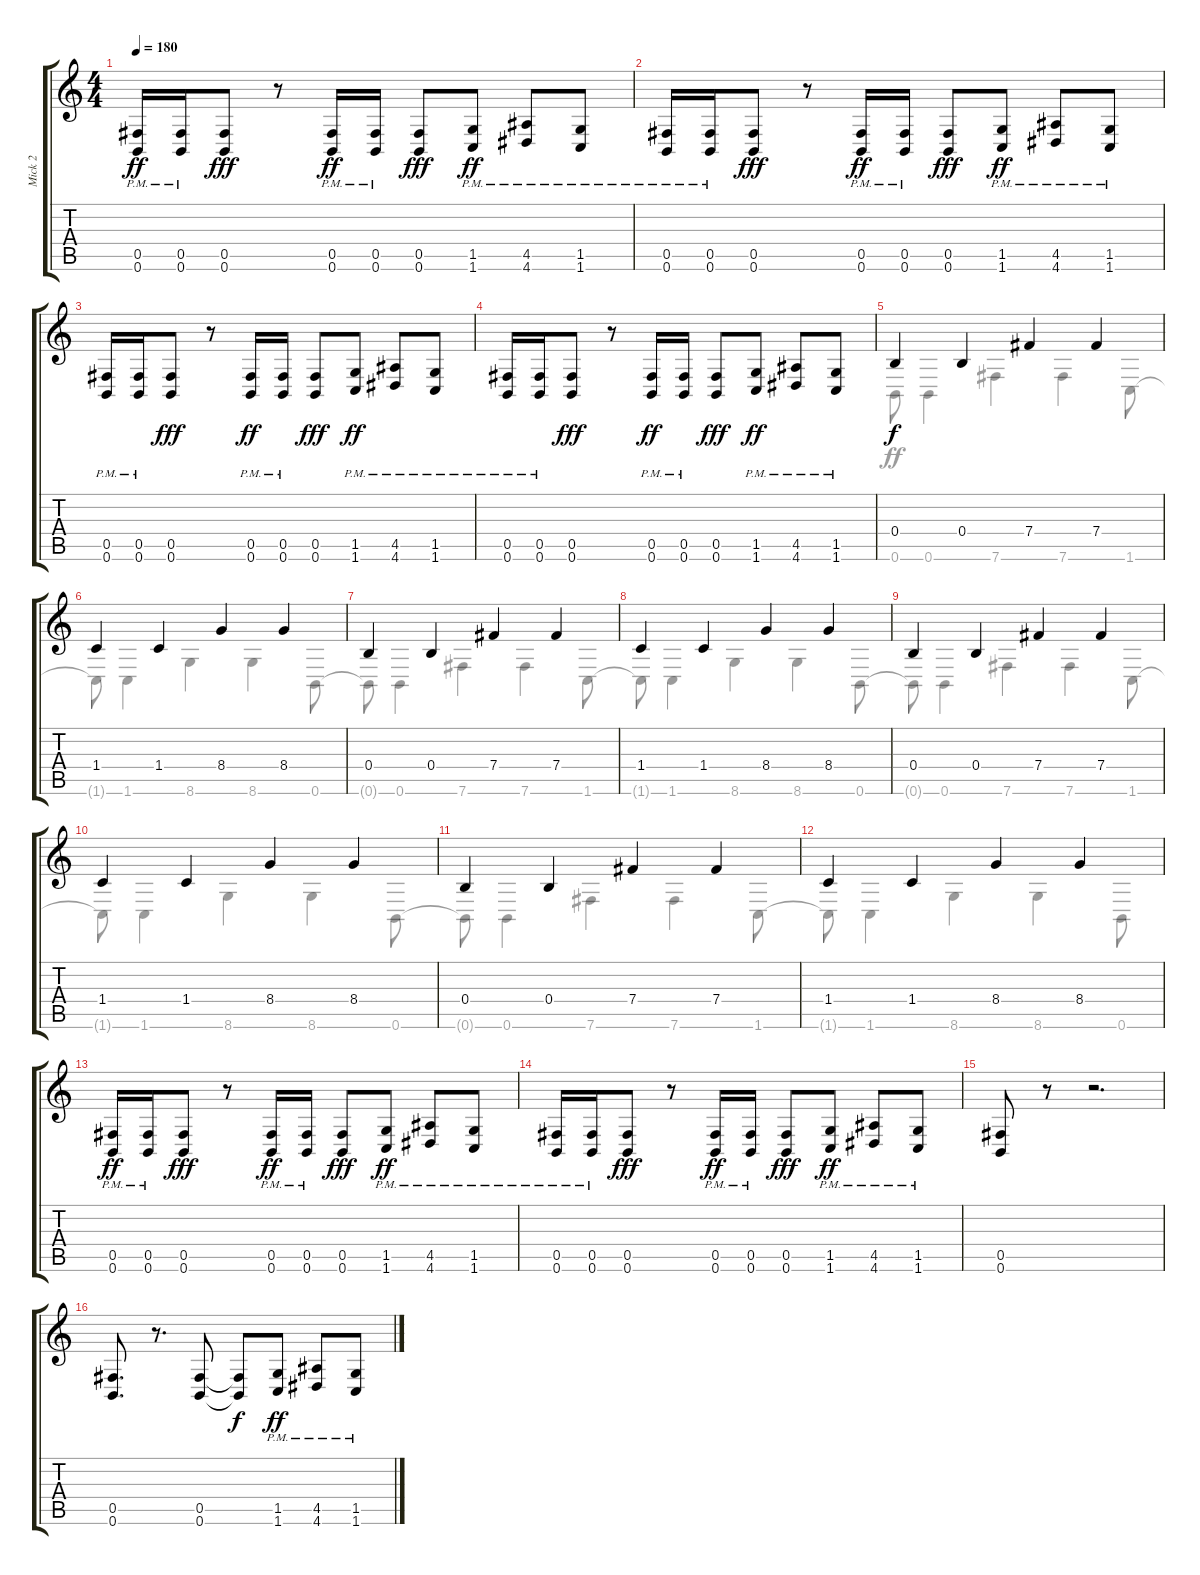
\track ("Mick 2" "Mick 2") {instrument distortionguitar}
\staff {score tabs}
\tuning (Db4 Ab3 E3 B2 Gb2 B1) {hide}
\voice
\ts (4 4)
\tempo 180
\clef g2
\ks c
(0.5{pm} 0.6{pm}).16{dy ff} (0.5{pm} 0.6{pm}).16 (0.5 0.6).8{dy fff} r.8 (0.5{pm} 0.6{pm}).16{dy ff} (0.5{pm} 0.6{pm}).16 (0.5 0.6).8{dy fff} (1.5{pm} 1.6{pm}).8{dy ff} (4.5{pm} 4.6{pm}).8 (1.5{pm} 1.6{pm}).8 |
(0.5{pm} 0.6{pm}).16 (0.5{pm} 0.6{pm}).16 (0.5 0.6).8{dy fff} r.8 (0.5{pm} 0.6{pm}).16{dy ff} (0.5{pm} 0.6{pm}).16 (0.5 0.6).8{dy fff} (1.5{pm} 1.6{pm}).8{dy ff} (4.5{pm} 4.6{pm}).8 (1.5{pm} 1.6{pm}).8 |
(0.5{pm} 0.6{pm}).16 (0.5{pm} 0.6{pm}).16 (0.5 0.6).8{dy fff} r.8 (0.5{pm} 0.6{pm}).16{dy ff} (0.5{pm} 0.6{pm}).16 (0.5 0.6).8{dy fff} (1.5{pm} 1.6{pm}).8{dy ff} (4.5{pm} 4.6{pm}).8 (1.5{pm} 1.6{pm}).8 |
(0.5{pm} 0.6{pm}).16 (0.5{pm} 0.6{pm}).16 (0.5 0.6).8{dy fff} r.8 (0.5{pm} 0.6{pm}).16{dy ff} (0.5{pm} 0.6{pm}).16 (0.5 0.6).8{dy fff} (1.5{pm} 1.6{pm}).8{dy ff} (4.5{pm} 4.6{pm}).8 (1.5{pm} 1.6{pm}).8 |
0.4.4{dy f} 0.4.4 7.4.4 7.4.4 |
1.4.4 1.4.4 8.4.4 8.4.4 |
0.4.4 0.4.4 7.4.4 7.4.4 |
1.4.4 1.4.4 8.4.4 8.4.4 |
0.4.4 0.4.4 7.4.4 7.4.4 |
1.4.4 1.4.4 8.4.4 8.4.4 |
0.4.4 0.4.4 7.4.4 7.4.4 |
1.4.4 1.4.4 8.4.4 8.4.4 |
(0.5{pm} 0.6{pm}).16{dy ff} (0.5{pm} 0.6{pm}).16 (0.5 0.6).8{dy fff} r.8 (0.5{pm} 0.6{pm}).16{dy ff} (0.5{pm} 0.6{pm}).16 (0.5 0.6).8{dy fff} (1.5{pm} 1.6{pm}).8{dy ff} (4.5{pm} 4.6{pm}).8 (1.5{pm} 1.6{pm}).8 |
(0.5{pm} 0.6{pm}).16 (0.5{pm} 0.6{pm}).16 (0.5 0.6).8{dy fff} r.8 (0.5{pm} 0.6{pm}).16{dy ff} (0.5{pm} 0.6{pm}).16 (0.5 0.6).8{dy fff} (1.5{pm} 1.6{pm}).8{dy ff} (4.5{pm} 4.6{pm}).8 (1.5{pm} 1.6{pm}).8 |
(0.5 0.6).8 r.8 r.2{d} |
(0.5 0.6).8{d} r.8{d} (0.5 0.6).8 (0.5{t} 0.6{t}).8{dy f} (1.5{pm} 1.6{pm}).8{dy ff} (4.5{pm} 4.6{pm}).8 (1.5{pm} 1.6{pm}).8
\voice
\clef g2
\ottava regular
\simile none
\ks c
|
|
|
|
0.6.8 0.6.4 7.6.4 7.6.4 1.6.8 |
1.6{t}.8 1.6.4 8.6.4 8.6.4 0.6.8 |
0.6{t}.8 0.6.4 7.6.4 7.6.4 1.6.8 |
1.6{t}.8 1.6.4 8.6.4 8.6.4 0.6.8 |
0.6{t}.8 0.6.4 7.6.4 7.6.4 1.6.8 |
1.6{t}.8 1.6.4 8.6.4 8.6.4 0.6.8 |
0.6{t}.8 0.6.4 7.6.4 7.6.4 1.6.8 |
1.6{t}.8 1.6.4 8.6.4 8.6.4 0.6.8 |
|
|
|
